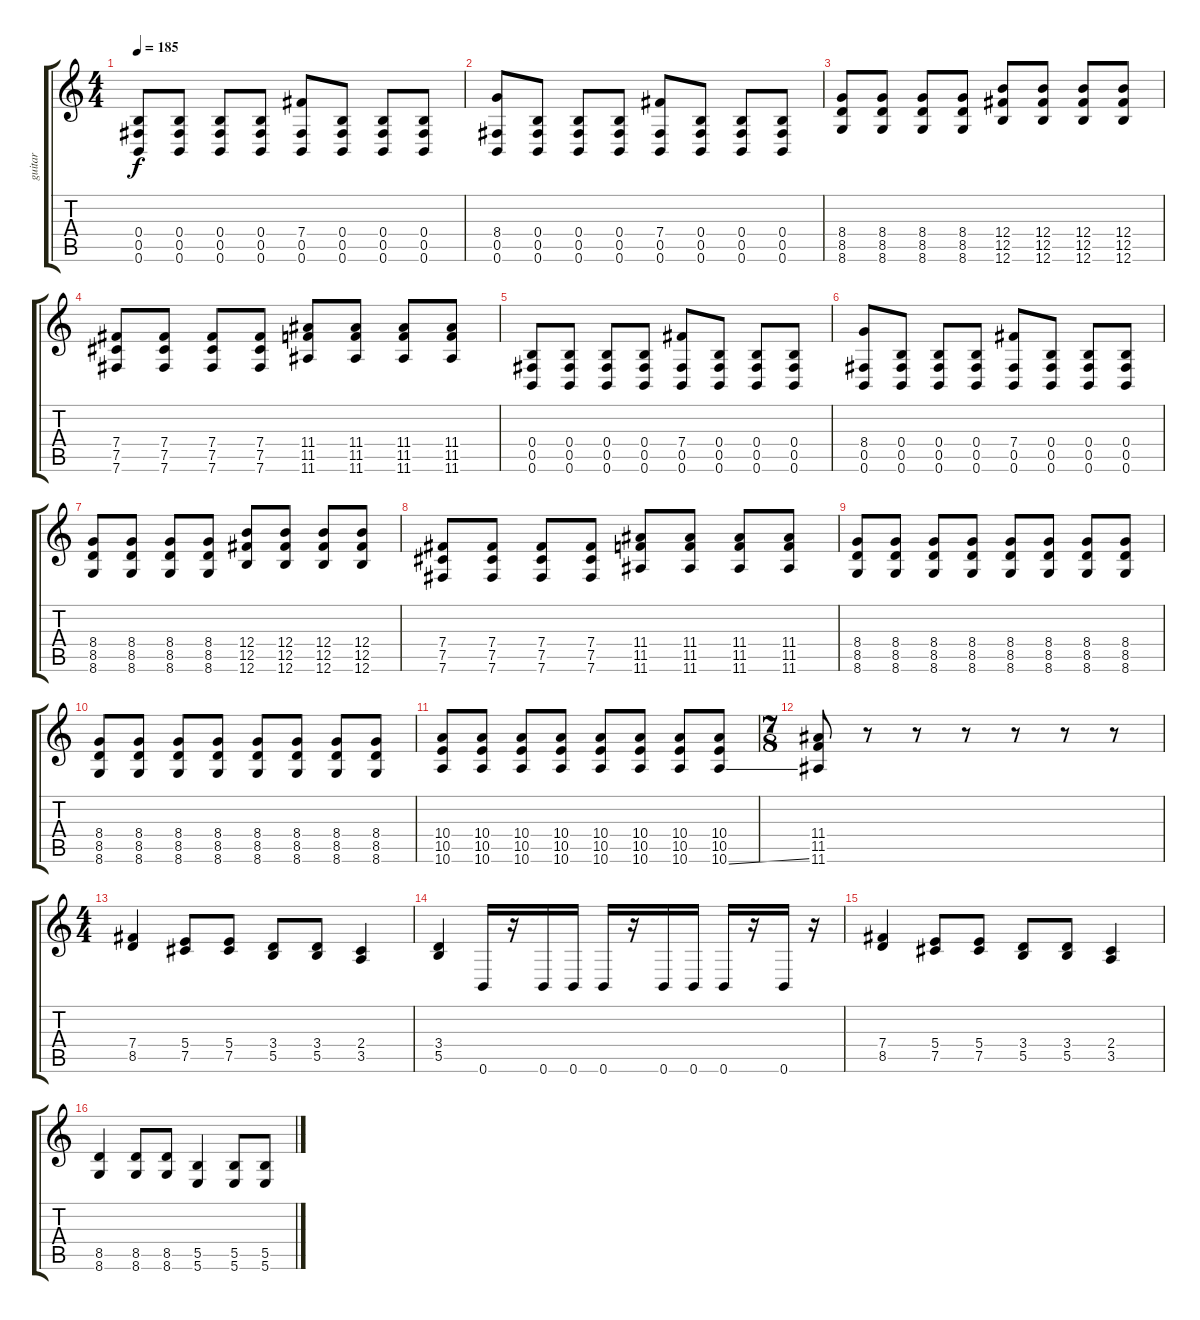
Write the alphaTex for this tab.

\track ("guitar" "guitar") {instrument distortionguitar}
\staff {score tabs}
\tuning (Db4 Ab3 E3 B2 Gb2 B1) {hide}
\ts (4 4)
\tempo 185
\clef g2
\ks c
(0.4 0.5 0.6).8{dy f} (0.4 0.5 0.6).8 (0.4 0.5 0.6).8 (0.4 0.5 0.6).8 (7.4 0.5 0.6).8 (0.4 0.5 0.6).8 (0.4 0.5 0.6).8 (0.4 0.5 0.6).8 |
(8.4 0.5 0.6).8 (0.4 0.5 0.6).8 (0.4 0.5 0.6).8 (0.4 0.5 0.6).8 (7.4 0.5 0.6).8 (0.4 0.5 0.6).8 (0.4 0.5 0.6).8 (0.4 0.5 0.6).8 |
(8.4 8.5 8.6).8 (8.4 8.5 8.6).8 (8.4 8.5 8.6).8 (8.4 8.5 8.6).8 (12.4 12.5 12.6).8 (12.4 12.5 12.6).8 (12.4 12.5 12.6).8 (12.4 12.5 12.6).8 |
(7.4 7.5 7.6).8 (7.4 7.5 7.6).8 (7.4 7.5 7.6).8 (7.4 7.5 7.6).8 (11.4 11.5 11.6).8 (11.4 11.5 11.6).8 (11.4 11.5 11.6).8 (11.4 11.5 11.6).8 |
(0.4 0.5 0.6).8 (0.4 0.5 0.6).8 (0.4 0.5 0.6).8 (0.4 0.5 0.6).8 (7.4 0.5 0.6).8 (0.4 0.5 0.6).8 (0.4 0.5 0.6).8 (0.4 0.5 0.6).8 |
(8.4 0.5 0.6).8 (0.4 0.5 0.6).8 (0.4 0.5 0.6).8 (0.4 0.5 0.6).8 (7.4 0.5 0.6).8 (0.4 0.5 0.6).8 (0.4 0.5 0.6).8 (0.4 0.5 0.6).8 |
(8.4 8.5 8.6).8 (8.4 8.5 8.6).8 (8.4 8.5 8.6).8 (8.4 8.5 8.6).8 (12.4 12.5 12.6).8 (12.4 12.5 12.6).8 (12.4 12.5 12.6).8 (12.4 12.5 12.6).8 |
(7.4 7.5 7.6).8 (7.4 7.5 7.6).8 (7.4 7.5 7.6).8 (7.4 7.5 7.6).8 (11.4 11.5 11.6).8 (11.4 11.5 11.6).8 (11.4 11.5 11.6).8 (11.4 11.5 11.6).8 |
(8.4 8.5 8.6).8 (8.4 8.5 8.6).8 (8.4 8.5 8.6).8 (8.4 8.5 8.6).8 (8.4 8.5 8.6).8 (8.4 8.5 8.6).8 (8.4 8.5 8.6).8 (8.4 8.5 8.6).8 |
(8.4 8.5 8.6).8 (8.4 8.5 8.6).8 (8.4 8.5 8.6).8 (8.4 8.5 8.6).8 (8.4 8.5 8.6).8 (8.4 8.5 8.6).8 (8.4 8.5 8.6).8 (8.4 8.5 8.6).8 |
(10.4 10.5 10.6).8 (10.4 10.5 10.6).8 (10.4 10.5 10.6).8 (10.4 10.5 10.6).8 (10.4 10.5 10.6).8 (10.4 10.5 10.6).8 (10.4 10.5 10.6).8 (10.4 10.5 10.6{ss}).8 |
\ts (7 8)
(11.4 11.5 11.6).8 r.8 r.8 r.8 r.8 r.8 r.8 |
\ts (4 4)
(7.4 8.5).4 (5.4 7.5).8 (5.4 7.5).8 (3.4 5.5).8 (3.4 5.5).8 (2.4 3.5).4 |
(3.4 5.5).4 0.6.16 r.16 0.6.16 0.6.16 0.6.16 r.16 0.6.16 0.6.16 0.6.16 r.16 0.6.16 r.16 |
(7.4 8.5).4 (5.4 7.5).8 (5.4 7.5).8 (3.4 5.5).8 (3.4 5.5).8 (2.4 3.5).4 |
(8.5 8.6).4 (8.5 8.6).8 (8.5 8.6).8 (5.5 5.6).4 (5.5 5.6).8 (5.5 5.6).8
